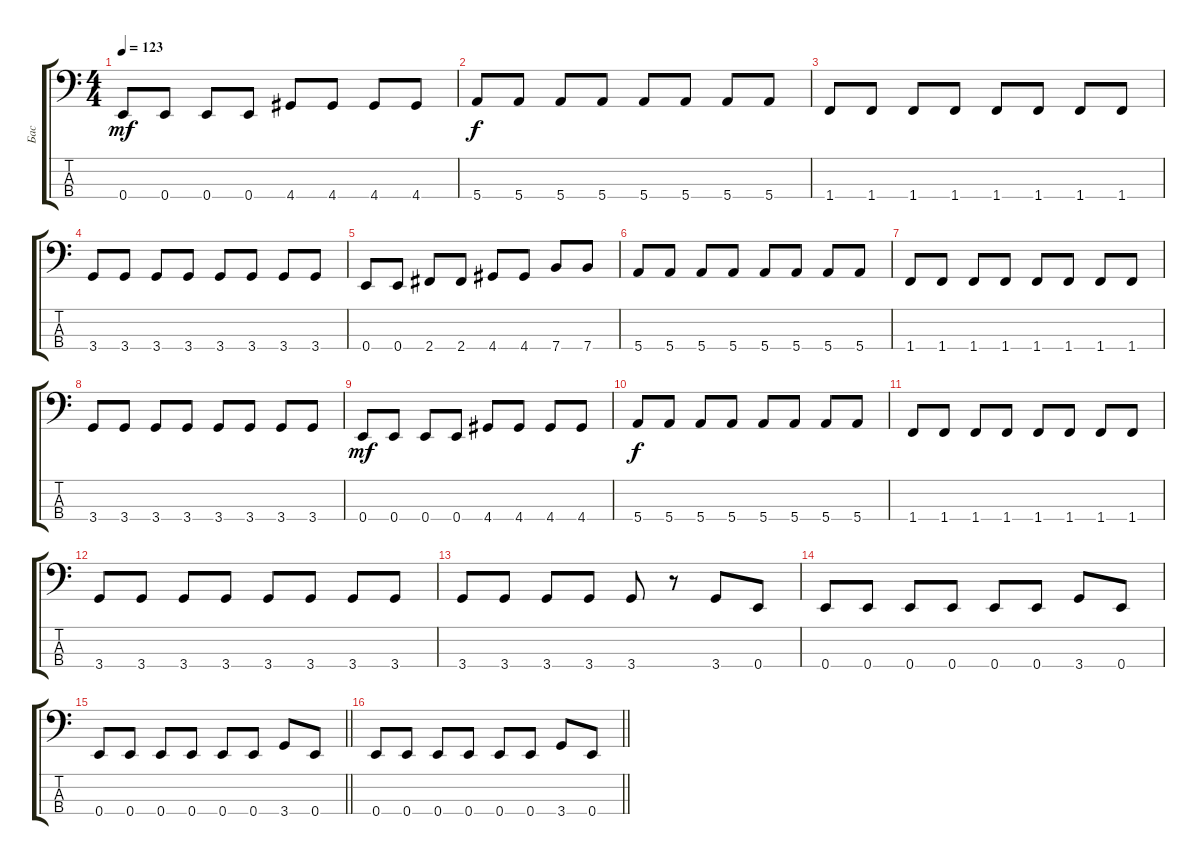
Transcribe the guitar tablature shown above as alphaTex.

\track ("Бас" "Бас") {instrument electricbassfinger}
\staff {score tabs}
\tuning (G2 D2 A1 E1) {hide}
\ts (4 4)
\tempo 123
\clef f4
\ks c
0.4.8{dy mf} 0.4.8 0.4.8 0.4.8 4.4.8 4.4.8 4.4.8 4.4.8 |
5.4.8{dy f} 5.4.8 5.4.8 5.4.8 5.4.8 5.4.8 5.4.8 5.4.8 |
1.4.8 1.4.8 1.4.8 1.4.8 1.4.8 1.4.8 1.4.8 1.4.8 |
3.4.8 3.4.8 3.4.8 3.4.8 3.4.8 3.4.8 3.4.8 3.4.8 |
0.4.8 0.4.8 2.4.8 2.4.8 4.4.8 4.4.8 7.4.8 7.4.8 |
5.4.8 5.4.8 5.4.8 5.4.8 5.4.8 5.4.8 5.4.8 5.4.8 |
1.4.8 1.4.8 1.4.8 1.4.8 1.4.8 1.4.8 1.4.8 1.4.8 |
3.4.8 3.4.8 3.4.8 3.4.8 3.4.8 3.4.8 3.4.8 3.4.8 |
0.4.8{dy mf} 0.4.8 0.4.8 0.4.8 4.4.8 4.4.8 4.4.8 4.4.8 |
5.4.8{dy f} 5.4.8 5.4.8 5.4.8 5.4.8 5.4.8 5.4.8 5.4.8 |
1.4.8 1.4.8 1.4.8 1.4.8 1.4.8 1.4.8 1.4.8 1.4.8 |
3.4.8 3.4.8 3.4.8 3.4.8 3.4.8 3.4.8 3.4.8 3.4.8 |
3.4.8 3.4.8 3.4.8 3.4.8 3.4.8 r.8 3.4.8 0.4.8 |
0.4.8 0.4.8 0.4.8 0.4.8 0.4.8 0.4.8 3.4.8 0.4.8 |
\barLineRight lightlight
0.4.8 0.4.8 0.4.8 0.4.8 0.4.8 0.4.8 3.4.8 0.4.8 |
\barLineRight lightlight
0.4.8 0.4.8 0.4.8 0.4.8 0.4.8 0.4.8 3.4.8 0.4.8
